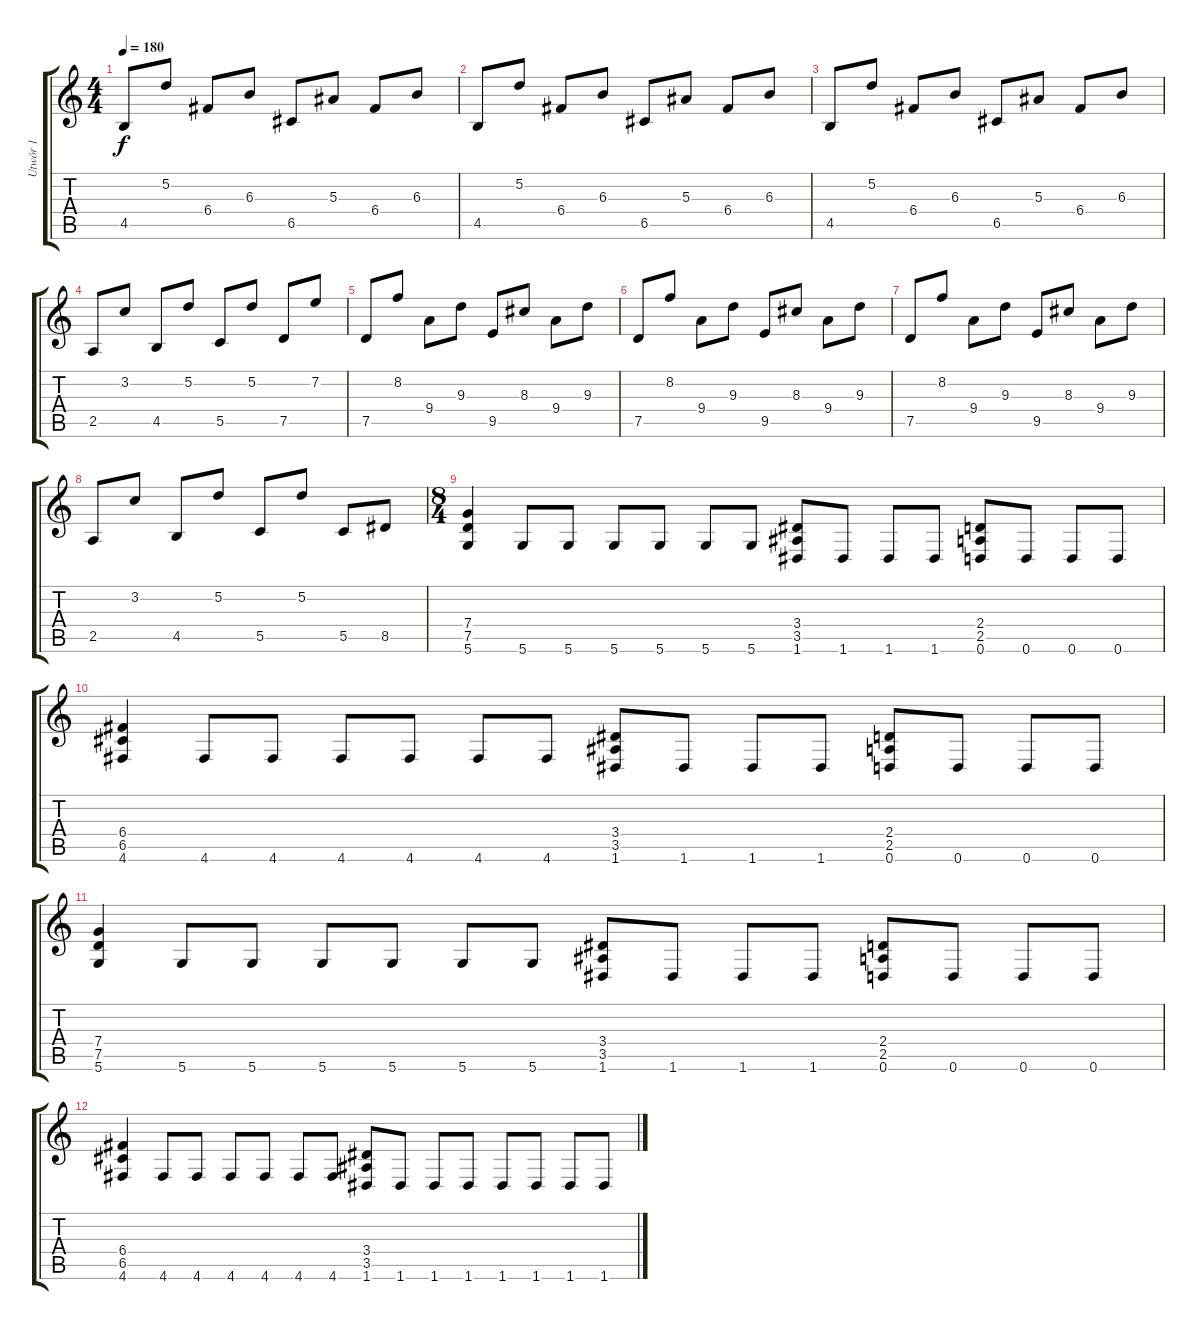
\track ("Utwór 1" "Utwór 1") {instrument distortionguitar}
\staff {score tabs}
\tuning (D4 A3 F3 C3 G2 D2) {hide}
\ts (4 4)
\tempo 180
\clef g2
\ks c
4.5.8{dy f} 5.2.8 6.4.8 6.3.8 6.5.8 5.3.8 6.4.8 6.3.8 |
4.5.8 5.2.8 6.4.8 6.3.8 6.5.8 5.3.8 6.4.8 6.3.8 |
4.5.8 5.2.8 6.4.8 6.3.8 6.5.8 5.3.8 6.4.8 6.3.8 |
2.5.8 3.2.8 4.5.8 5.2.8 5.5.8 5.2.8 7.5.8 7.2.8 |
7.5.8 8.2.8 9.4.8 9.3.8 9.5.8 8.3.8 9.4.8 9.3.8 |
7.5.8 8.2.8 9.4.8 9.3.8 9.5.8 8.3.8 9.4.8 9.3.8 |
7.5.8 8.2.8 9.4.8 9.3.8 9.5.8 8.3.8 9.4.8 9.3.8 |
2.5.8 3.2.8 4.5.8 5.2.8 5.5.8 5.2.8 5.5.8 8.5.8 |
\ts (8 4)
(7.4 7.5 5.6).4 5.6.8 5.6.8 5.6.8 5.6.8 5.6.8 5.6.8 (3.4 3.5 1.6).8 1.6.8 1.6.8 1.6.8 (2.4 2.5 0.6).8 0.6.8 0.6.8 0.6.8 |
(6.4 6.5 4.6).4 4.6.8 4.6.8 4.6.8 4.6.8 4.6.8 4.6.8 (3.4 3.5 1.6).8 1.6.8 1.6.8 1.6.8 (2.4 2.5 0.6).8 0.6.8 0.6.8 0.6.8 |
(7.4 7.5 5.6).4 5.6.8 5.6.8 5.6.8 5.6.8 5.6.8 5.6.8 (3.4 3.5 1.6).8 1.6.8 1.6.8 1.6.8 (2.4 2.5 0.6).8 0.6.8 0.6.8 0.6.8 |
(6.4 6.5 4.6).4 4.6.8 4.6.8 4.6.8 4.6.8 4.6.8 4.6.8 (3.4 3.5 1.6).8 1.6.8 1.6.8 1.6.8 1.6.8 1.6.8 1.6.8 1.6.8
